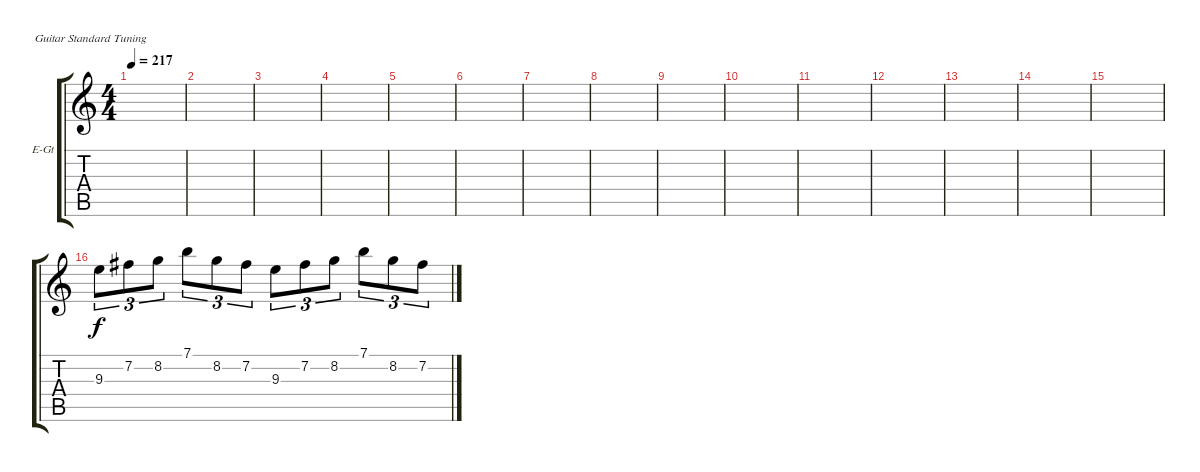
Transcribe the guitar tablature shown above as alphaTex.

\bracketExtendMode groupsimilarinstruments
\firstSystemTrackNameOrientation horizontal
\otherSystemsTrackNameOrientation horizontal
\track ("Lead Guitar 2" "E-Gt") {instrument distortionguitar}
\staff {score tabs}
\tuning (E4 B3 G3 D3 A2 E2)
\ts (4 4)
\tempo 217
\clef g2
\ks c
|
|
|
|
|
|
|
|
|
|
|
|
|
|
|
9.3.8{tu (3 2) dy f} 7.2.8{tu (3 2)} 8.2.8{tu (3 2)} 7.1.8{tu (3 2)} 8.2.8{tu (3 2)} 7.2.8{tu (3 2)} 9.3.8{tu (3 2)} 7.2.8{tu (3 2)} 8.2.8{tu (3 2)} 7.1.8{tu (3 2)} 8.2.8{tu (3 2)} 7.2.8{tu (3 2)}
